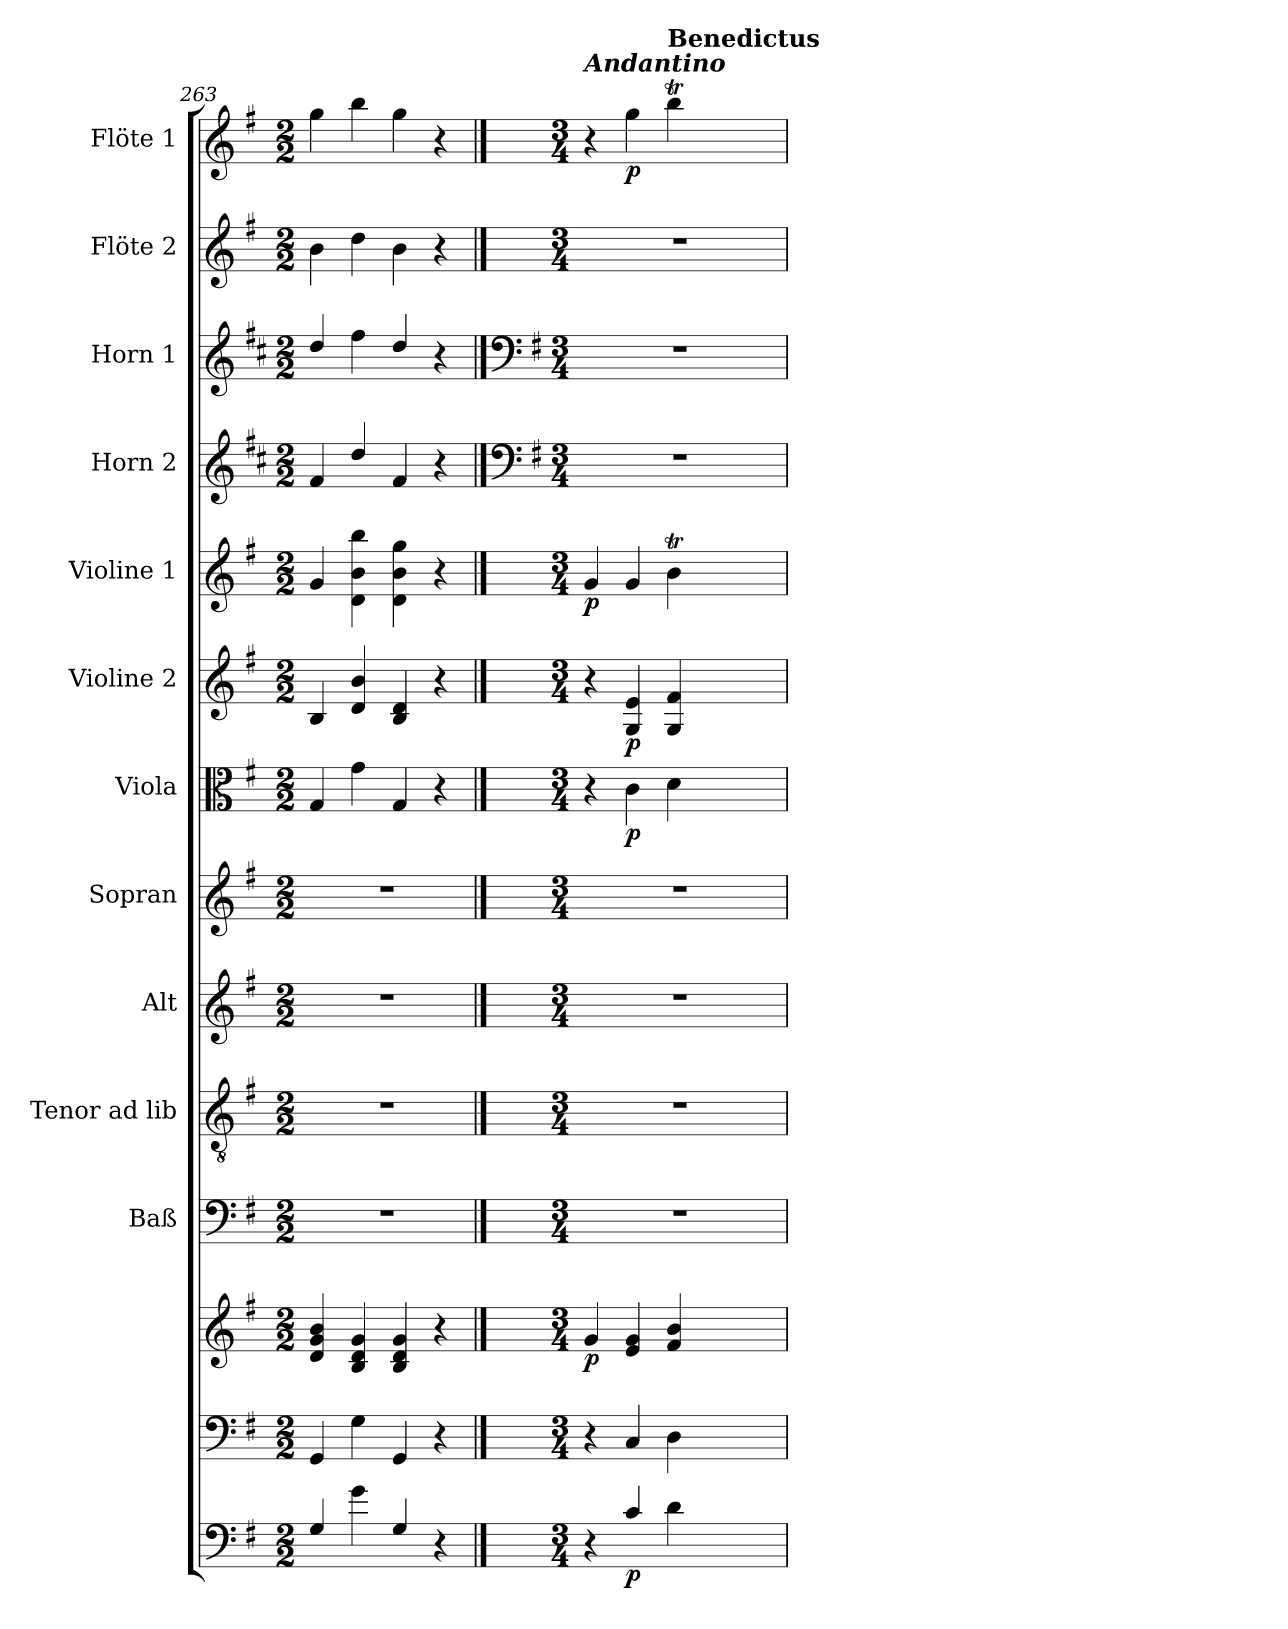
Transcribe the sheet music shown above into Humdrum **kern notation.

**kern	**dynam	**kern	**kern	**dynam	**kern	**kern	**kern	**kern	**kern	**dynam	**kern	**dynam	**kern	**dynam	**kern	**kern	**kern	**kern	**dynam
*part13	*part13	*part12	*part12	*part12	*part11	*part10	*part9	*part8	*part7	*part7	*part6	*part6	*part5	*part5	*part4	*part3	*part2	*part1	*part1
*staff14	*staff14	*staff13	*staff12	*staff12/13	*staff11	*staff10	*staff9	*staff8	*staff7	*staff7	*staff6	*staff6	*staff5	*staff5	*staff4	*staff3	*staff2	*staff1	*staff1
*	*	*	*	*	*I"Baß	*I"Tenor ad lib	*I"Alt	*I"Sopran	*I"Viola	*	*I"Violine 2	*	*I"Violine 1	*	*I"Horn 2	*I"Horn 1	*I"Flöte 2	*I"Flöte 1	*
*	*	*	*	*	*I'Baß	*I'Ten	*I'Alt	*I'Sop	*I'Vla.	*	*I'Vln. 2	*	*I'Vln. 1	*	*I'Hrn. 2	*I'Hrn. 1	*I'Fl. 2	*I'Fl. 1	*
*clefF4	*	*clefF4	*clefG2	*	*clefF4	*clefGv2	*clefG2	*clefG2	*clefC3	*	*clefG2	*	*clefG2	*	*clefG2	*clefG2	*clefG2	*clefG2	*
*ITrd7c12	*	*	*	*	*	*	*	*	*	*	*	*	*	*	*ITrd4c7	*ITrd4c7	*	*	*
*k[f#]	*	*k[f#]	*k[f#]	*	*k[f#]	*k[f#]	*k[f#]	*k[f#]	*k[f#]	*	*k[f#]	*	*k[f#]	*	*k[f#]	*k[f#]	*k[f#]	*k[f#]	*
*G:	*	*G:	*G:	*	*G:	*G:	*G:	*G:	*G:	*	*G:	*	*G:	*	*G:	*G:	*G:	*G:	*
*M2/2	*	*M2/2	*M2/2	*	*M2/2	*M2/2	*M2/2	*M2/2	*M2/2	*	*M2/2	*	*M2/2	*	*M2/2	*M2/2	*M2/2	*M2/2	*
=263	=263	=263	=263	=263	=263	=263	=263	=263	=263	=263	=263	=263	=263	=263	=263	=263	=263	=263	=263
4GG/	.	4GG/	4d/ 4g/ 4b/	.	1r	1r	1r	1r	4G/	.	4B/	.	4g/	.	4B/	4g/	4b\	4gg\	.
4G\	.	4G\	4B/ 4d/ 4g/	.	.	.	.	.	4g\	.	4d/ 4b/	.	4d\ 4b\ 4bb\	.	4g/	4b\	4dd\	4bb\	.
4GG/	.	4GG/	4B/ 4d/ 4g/	.	.	.	.	.	4G/	.	4B/ 4d/	.	4d\ 4b\ 4gg\	.	4B/	4g/	4b\	4gg\	.
4r	.	4r	4r	.	.	.	.	.	4r	.	4r	.	4r	.	4r	4r	4r	4r	.
!!LO:PB:g=z
==264	==264	==264	==264	==264	==264	==264	==264	==264	==264	==264	==264	==264	==264	==264	==264	==264	==264	==264	==264
*	*	*	*	*	*	*	*	*	*	*	*	*	*	*	*clefF4	*clefF4	*	*	*
*k[]	*	*k[]	*k[]	*	*k[]	*k[]	*k[]	*k[]	*k[]	*	*k[]	*	*k[]	*	*k[]	*k[]	*k[]	*k[]	*
*C:	*	*C:	*C:	*	*C:	*C:	*C:	*C:	*C:	*	*C:	*	*C:	*	*C:	*C:	*C:	*C:	*
*M3/4	*	*M3/4	*M3/4	*	*M3/4	*M3/4	*M3/4	*M3/4	*M3/4	*	*M3/4	*	*M3/4	*	*M3/4	*M3/4	*M3/4	*M3/4	*
!	!	!	!	!	!	!	!	!	!	!	!	!	!	!	!	!	!	!LO:TX:a:Bi:t=Andantino	!
!	!	!	!	!LO:DY:b	!	!	!	!	!	!	!	!	!	!LO:DY:b	!	!	!	!	!
4r	.	4r	4g/	p	2.r	2.r	2.r	2.r	4r	.	4r	.	4g/	p	2.r	2.r	2.r	4r	.
!	!LO:DY:b	!	!	!	!	!	!	!	!	!LO:DY:b	!	!LO:DY:b	!	!	!	!	!	!	!LO:DY:b
4C/	p	4C/	4e/ 4g/	.	.	.	.	.	4c\	p	4G/ 4e/	p	4g/	.	.	.	.	4gg\	p
!	!	!	!	!	!	!	!	!	!	!	!	!	!	!	!	!	!	!LO:TX:a:B:t=Benedictus	!
4D\	.	4D\	4f/ 4b/	.	.	.	.	.	4d\	.	4G/ 4f/	.	4bt\	.	.	.	.	4bbt\	.
=	=	=	=	=	=	=	=	=	=	=	=	=	=	=	=	=	=	=	=
*-	*-	*-	*-	*-	*-	*-	*-	*-	*-	*-	*-	*-	*-	*-	*-	*-	*-	*-	*-
